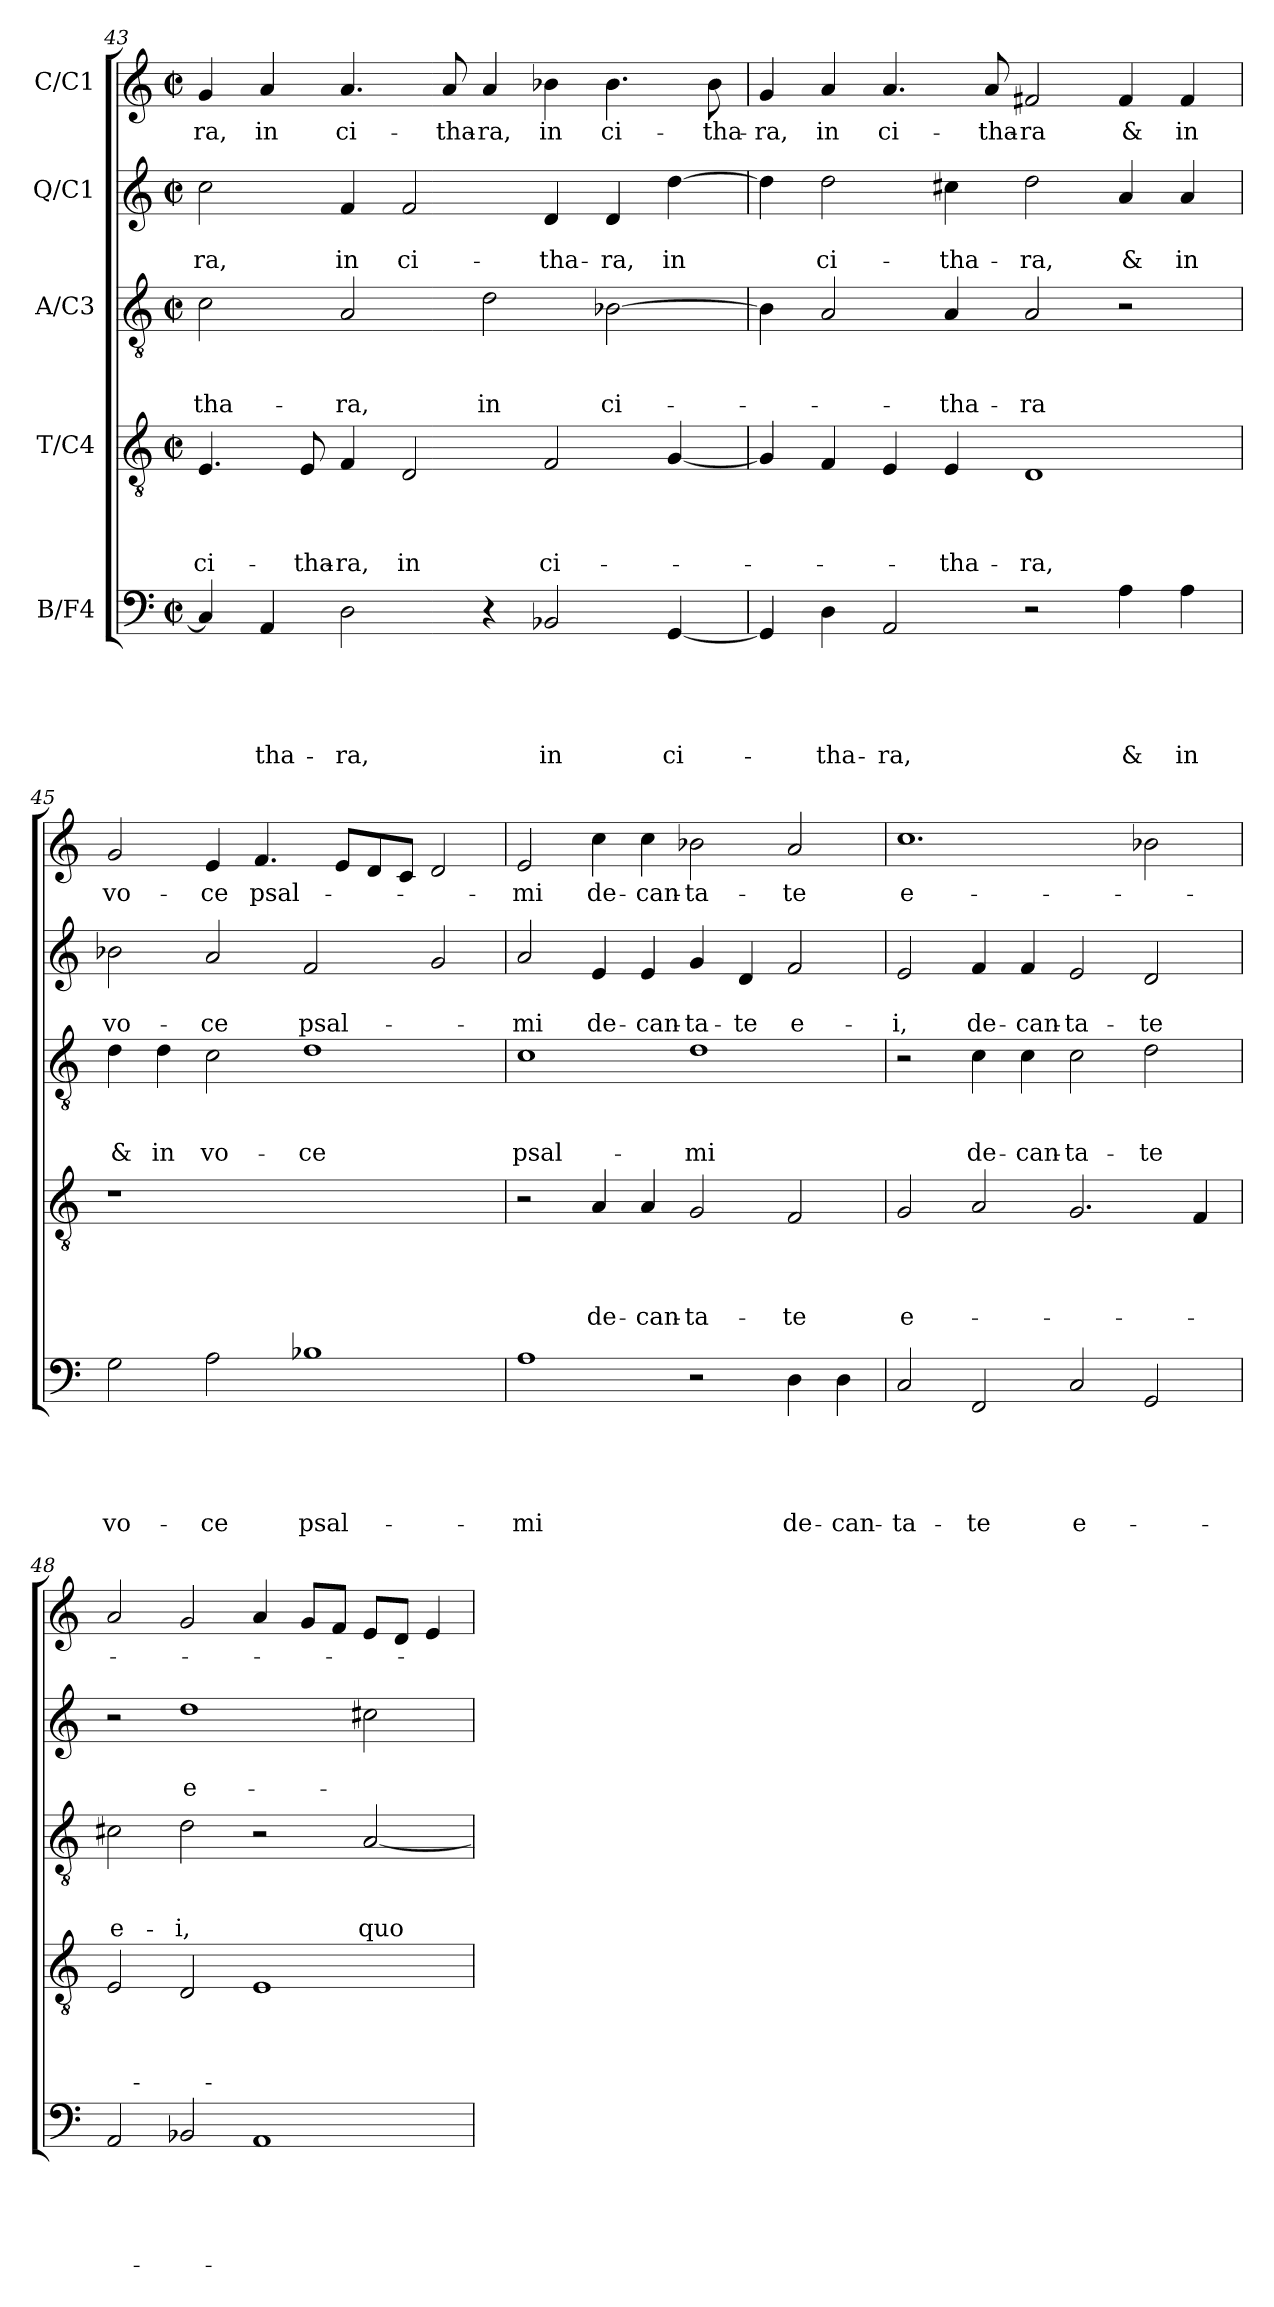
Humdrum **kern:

**kern	**text	**text	**text	**text	**text	**kern	**text	**text	**text	**text	**kern	**text	**text	**text	**kern	**text	**text	**kern	**text
*part5	*part5	*part5	*part5	*part5	*part5	*part4	*part4	*part4	*part4	*part4	*part3	*part3	*part3	*part3	*part2	*part2	*part2	*part1	*part1
*staff5	*staff5	*staff5	*staff5	*staff5	*staff5	*staff4	*staff4	*staff4	*staff4	*staff4	*staff3	*staff3	*staff3	*staff3	*staff2	*staff2	*staff2	*staff1	*staff1
*I"B/F4	*	*	*	*	*	*I"T/C4	*	*	*	*	*I"A/C3	*	*	*	*I"Q/C1	*	*	*I"C/C1	*
*clefF4	*	*	*	*	*	*clefGv2	*	*	*	*	*clefGv2	*	*	*	*clefG2	*	*	*clefG2	*
*k[]	*	*	*	*	*	*k[]	*	*	*	*	*k[]	*	*	*	*k[]	*	*	*k[]	*
*C:	*	*	*	*	*	*C:	*	*	*	*	*C:	*	*	*	*C:	*	*	*C:	*
*M2/2	*	*	*	*	*	*M2/2	*	*	*	*	*M2/2	*	*	*	*M2/2	*	*	*M2/2	*
*met(c|)	*	*	*	*	*	*met(c|)	*	*	*	*	*met(c|)	*	*	*	*met(c|)	*	*	*met(c|)	*
=43	=43	=43	=43	=43	=43	=43	=43	=43	=43	=43	=43	=43	=43	=43	=43	=43	=43	=43	=43
!	!	!	!	!	!	!	!	!	!	!LO:LY:b	!	!	!	!LO:LY:b	!	!	!LO:LY:b	!	!LO:LY:b
4C/]	.	.	.	.	.	4.E/	.	.	.	ci-	2c\	.	.	-tha-	2cc\	.	-ra,	4g/	-ra,
!	!	!	!	!	!LO:LY:b	!	!	!	!	!	!	!	!	!	!	!	!	!	!LO:LY:b
4AA/	.	.	.	.	-tha-	.	.	.	.	.	.	.	.	.	.	.	.	4a/	in
!	!	!	!	!	!	!	!	!	!	!LO:LY:b	!	!	!	!	!	!	!	!	!
.	.	.	.	.	.	8E/	.	.	.	-tha-	.	.	.	.	.	.	.	.	.
!	!	!	!	!	!LO:LY:b	!	!	!	!	!LO:LY:b	!	!	!	!LO:LY:b	!	!	!LO:LY:b	!	!LO:LY:b
2D\	.	.	.	.	-ra,	4F/	.	.	.	-ra,	2A/	.	.	-ra,	4f/	.	in	4.a/	ci-
!	!	!	!	!	!	!	!	!	!	!LO:LY:b	!	!	!	!	!	!	!LO:LY:b	!	!
.	.	.	.	.	.	2D/	.	.	.	in	.	.	.	.	2f/	.	ci-	.	.
!	!	!	!	!	!	!	!	!	!	!	!	!	!	!	!	!	!	!	!LO:LY:b
.	.	.	.	.	.	.	.	.	.	.	.	.	.	.	.	.	.	8a/	-tha-
!	!	!	!	!	!	!	!	!	!	!	!	!	!	!LO:LY:b	!	!	!	!	!LO:LY:b
4r	.	.	.	.	.	.	.	.	.	.	2d\	.	.	in	.	.	.	4a/	-ra,
!	!	!	!	!	!LO:LY:b	!	!	!	!	!LO:LY:b	!	!	!	!	!	!	!LO:LY:b	!	!LO:LY:b
2BB-X/	.	.	.	.	in	2F/	.	.	.	ci-	.	.	.	.	4d/	.	-tha-	4b-X\	in
!	!	!	!	!	!	!	!	!	!	!	!	!	!	!LO:LY:b	!	!	!LO:LY:b	!	!LO:LY:b
.	.	.	.	.	.	.	.	.	.	.	[2B-X\	.	.	ci-	4d/	.	-ra,	4.b-\	ci-
!	!	!	!	!	!LO:LY:b	!	!	!	!	!	!	!	!	!	!	!	!LO:LY:b	!	!
[4GG/	.	.	.	.	ci-	[4G/	.	.	.	.	.	.	.	.	[4dd\	.	in	.	.
!	!	!	!	!	!	!	!	!	!	!	!	!	!	!	!	!	!	!	!LO:LY:b
.	.	.	.	.	.	.	.	.	.	.	.	.	.	.	.	.	.	8b-\	-tha-
=44	=44	=44	=44	=44	=44	=44	=44	=44	=44	=44	=44	=44	=44	=44	=44	=44	=44	=44	=44
!	!	!	!	!	!	!	!	!	!	!	!	!	!	!	!	!	!	!	!LO:LY:b
4GG/]	.	.	.	.	.	4G/]	.	.	.	.	4B-\]	.	.	.	4dd\]	.	.	4g/	-ra,
!	!	!	!	!	!LO:LY:b	!	!	!	!	!	!	!	!	!	!	!	!LO:LY:b	!	!LO:LY:b
4D\	.	.	.	.	-tha-	4F/	.	.	.	.	2A/	.	.	.	2dd\	.	ci-	4a/	in
!	!	!	!	!	!LO:LY:b	!	!	!	!	!	!	!	!	!	!	!	!	!	!LO:LY:b
2AA/	.	.	.	.	-ra,	4E/	.	.	.	.	.	.	.	.	.	.	.	4.a/	ci-
!	!	!	!	!	!	!	!	!	!	!LO:LY:b	!	!	!	!LO:LY:b	!	!	!LO:LY:b	!	!
.	.	.	.	.	.	4E/	.	.	.	-tha-	4A/	.	.	-tha-	4cc#X\	.	-tha-	.	.
!	!	!	!	!	!	!	!	!	!	!	!	!	!	!	!	!	!	!	!LO:LY:b
.	.	.	.	.	.	.	.	.	.	.	.	.	.	.	.	.	.	8a/	-tha-
!	!	!	!	!	!	!	!	!	!	!LO:LY:b	!	!	!	!LO:LY:b	!	!	!LO:LY:b	!	!LO:LY:b
2r	.	.	.	.	.	1D	.	.	.	-ra,	2A/	.	.	-ra	2dd\	.	-ra,	2f#X/	-ra
!	!	!	!	!	!LO:LY:b	!	!	!	!	!	!	!	!	!	!	!	!LO:LY:b	!	!LO:LY:b
4A\	.	.	.	.	&	.	.	.	.	.	2r	.	.	.	4a/	.	&	4f#/	&
!	!	!	!	!	!LO:LY:b	!	!	!	!	!	!	!	!	!	!	!	!LO:LY:b	!	!LO:LY:b
4A\	.	.	.	.	in	.	.	.	.	.	.	.	.	.	4a/	.	in	4f#/	in
!!LO:LB:g=z
=45	=45	=45	=45	=45	=45	=45	=45	=45	=45	=45	=45	=45	=45	=45	=45	=45	=45	=45	=45
!	!	!	!	!	!LO:LY:b	!	!	!	!	!	!	!	!	!LO:LY:b	!	!	!LO:LY:b	!	!LO:LY:b
2G\	.	.	.	.	vo-	1r	.	.	.	.	4d\	.	.	&	2b-X\	.	vo-	2g/	vo-
!	!	!	!	!	!	!	!	!	!	!	!	!	!	!LO:LY:b	!	!	!	!	!
.	.	.	.	.	.	.	.	.	.	.	4d\	.	.	in	.	.	.	.	.
!	!	!	!	!	!LO:LY:b	!	!	!	!	!	!	!	!	!LO:LY:b	!	!	!LO:LY:b	!	!LO:LY:b
2A\	.	.	.	.	-ce	.	.	.	.	.	2c\	.	.	vo-	2a/	.	-ce	4e/	-ce
!	!	!	!	!	!	!	!	!	!	!	!	!	!	!	!	!	!	!	!LO:LY:b
.	.	.	.	.	.	.	.	.	.	.	.	.	.	.	.	.	.	4.f/	psal-
!	!	!	!	!	!LO:LY:b	!	!	!	!	!	!	!	!	!LO:LY:b	!	!	!LO:LY:b	!	!
1B-	.	.	.	.	psal-	1ryy	.	.	.	.	1d	.	.	-ce	2f/	.	psal-	.	.
.	.	.	.	.	.	.	.	.	.	.	.	.	.	.	.	.	.	8e/L	.
.	.	.	.	.	.	.	.	.	.	.	.	.	.	.	.	.	.	8d/	.
.	.	.	.	.	.	.	.	.	.	.	.	.	.	.	.	.	.	8c/J	.
.	.	.	.	.	.	.	.	.	.	.	.	.	.	.	2g/	.	.	2d/	.
=46	=46	=46	=46	=46	=46	=46	=46	=46	=46	=46	=46	=46	=46	=46	=46	=46	=46	=46	=46
!	!	!	!	!	!LO:LY:b	!	!	!	!	!	!	!	!	!LO:LY:b	!	!	!LO:LY:b	!	!LO:LY:b
1A	.	.	.	.	-mi	2r	.	.	.	.	1c	.	.	psal-	2a/	.	-mi	2e/	-mi
!	!	!	!	!	!	!	!	!	!	!LO:LY:b	!	!	!	!	!	!	!LO:LY:b	!	!LO:LY:b
.	.	.	.	.	.	4A/	.	.	.	de-	.	.	.	.	4e/	.	de-	4cc\	de-
!	!	!	!	!	!	!	!	!	!	!LO:LY:b	!	!	!	!	!	!	!LO:LY:b	!	!LO:LY:b
.	.	.	.	.	.	4A/	.	.	.	-can-	.	.	.	.	4e/	.	-can-	4cc\	-can-
!	!	!	!	!	!	!	!	!	!	!LO:LY:b	!	!	!	!LO:LY:b	!	!	!LO:LY:b	!	!LO:LY:b
2r	.	.	.	.	.	2G/	.	.	.	-ta-	1d	.	.	-mi	4g/	.	-ta-	2b-X\	-ta-
!	!	!	!	!	!	!	!	!	!	!	!	!	!	!	!	!	!LO:LY:b	!	!
.	.	.	.	.	.	.	.	.	.	.	.	.	.	.	4d/	.	-te	.	.
!	!	!	!	!	!LO:LY:b	!	!	!	!	!LO:LY:b	!	!	!	!	!	!	!LO:LY:b	!	!LO:LY:b
4D\	.	.	.	.	de-	2F/	.	.	.	-te	.	.	.	.	2f/	.	e-	2a/	-te
!	!	!	!	!	!LO:LY:b	!	!	!	!	!	!	!	!	!	!	!	!	!	!
4D\	.	.	.	.	-can-	.	.	.	.	.	.	.	.	.	.	.	.	.	.
=47	=47	=47	=47	=47	=47	=47	=47	=47	=47	=47	=47	=47	=47	=47	=47	=47	=47	=47	=47
!	!	!	!	!	!LO:LY:b	!	!	!	!	!LO:LY:b	!	!	!	!	!	!	!LO:LY:b	!	!LO:LY:b
2C/	.	.	.	.	-ta-	2G/	.	.	.	e-	2r	.	.	.	2e/	.	-i,	1.cc	e-
!	!	!	!	!	!LO:LY:b	!	!	!	!	!	!	!	!	!LO:LY:b	!	!	!LO:LY:b	!	!
2FF/	.	.	.	.	-te	2A/	.	.	.	.	4c\	.	.	de-	4f/	.	de-	.	.
!	!	!	!	!	!	!	!	!	!	!	!	!	!	!LO:LY:b	!	!	!LO:LY:b	!	!
.	.	.	.	.	.	.	.	.	.	.	4c\	.	.	-can-	4f/	.	-can-	.	.
!	!	!	!	!	!LO:LY:b	!	!	!	!	!	!	!	!	!LO:LY:b	!	!	!LO:LY:b	!	!
2C/	.	.	.	.	e-	2.G/	.	.	.	.	2c\	.	.	-ta-	2e/	.	-ta-	.	.
!	!	!	!	!	!	!	!	!	!	!	!	!	!	!LO:LY:b	!	!	!LO:LY:b	!	!
2GG/	.	.	.	.	.	.	.	.	.	.	2d\	.	.	-te	2d/	.	-te	2b-X\	.
.	.	.	.	.	.	4F/	.	.	.	.	.	.	.	.	.	.	.	.	.
=48	=48	=48	=48	=48	=48	=48	=48	=48	=48	=48	=48	=48	=48	=48	=48	=48	=48	=48	=48
!	!	!	!	!	!	!	!	!	!	!	!	!	!	!LO:LY:b	!	!	!	!	!
2AA/	.	.	.	.	.	2E/	.	.	.	.	2c#X\	.	.	e-	2r	.	.	2a/	.
!	!	!	!	!	!	!	!	!	!	!	!	!	!	!LO:LY:b	!	!	!LO:LY:b	!	!
2BB-X/	.	.	.	.	.	2D/	.	.	.	.	2d\	.	.	-i,	1dd	.	e-	2g/	.
1AA	.	.	.	.	.	1E	.	.	.	.	2r	.	.	.	.	.	.	4a/	.
.	.	.	.	.	.	.	.	.	.	.	.	.	.	.	.	.	.	8g/L	.
.	.	.	.	.	.	.	.	.	.	.	.	.	.	.	.	.	.	8f/J	.
!	!	!	!	!	!	!	!	!	!	!	!	!	!	!LO:LY:b	!	!	!	!	!
.	.	.	.	.	.	.	.	.	.	.	[2A/	.	.	quo-	2cc#X\	.	.	8e/L	.
.	.	.	.	.	.	.	.	.	.	.	.	.	.	.	.	.	.	8d/J	.
.	.	.	.	.	.	.	.	.	.	.	.	.	.	.	.	.	.	4e/	.
=	=	=	=	=	=	=	=	=	=	=	=	=	=	=	=	=	=	=	=
*-	*-	*-	*-	*-	*-	*-	*-	*-	*-	*-	*-	*-	*-	*-	*-	*-	*-	*-	*-
